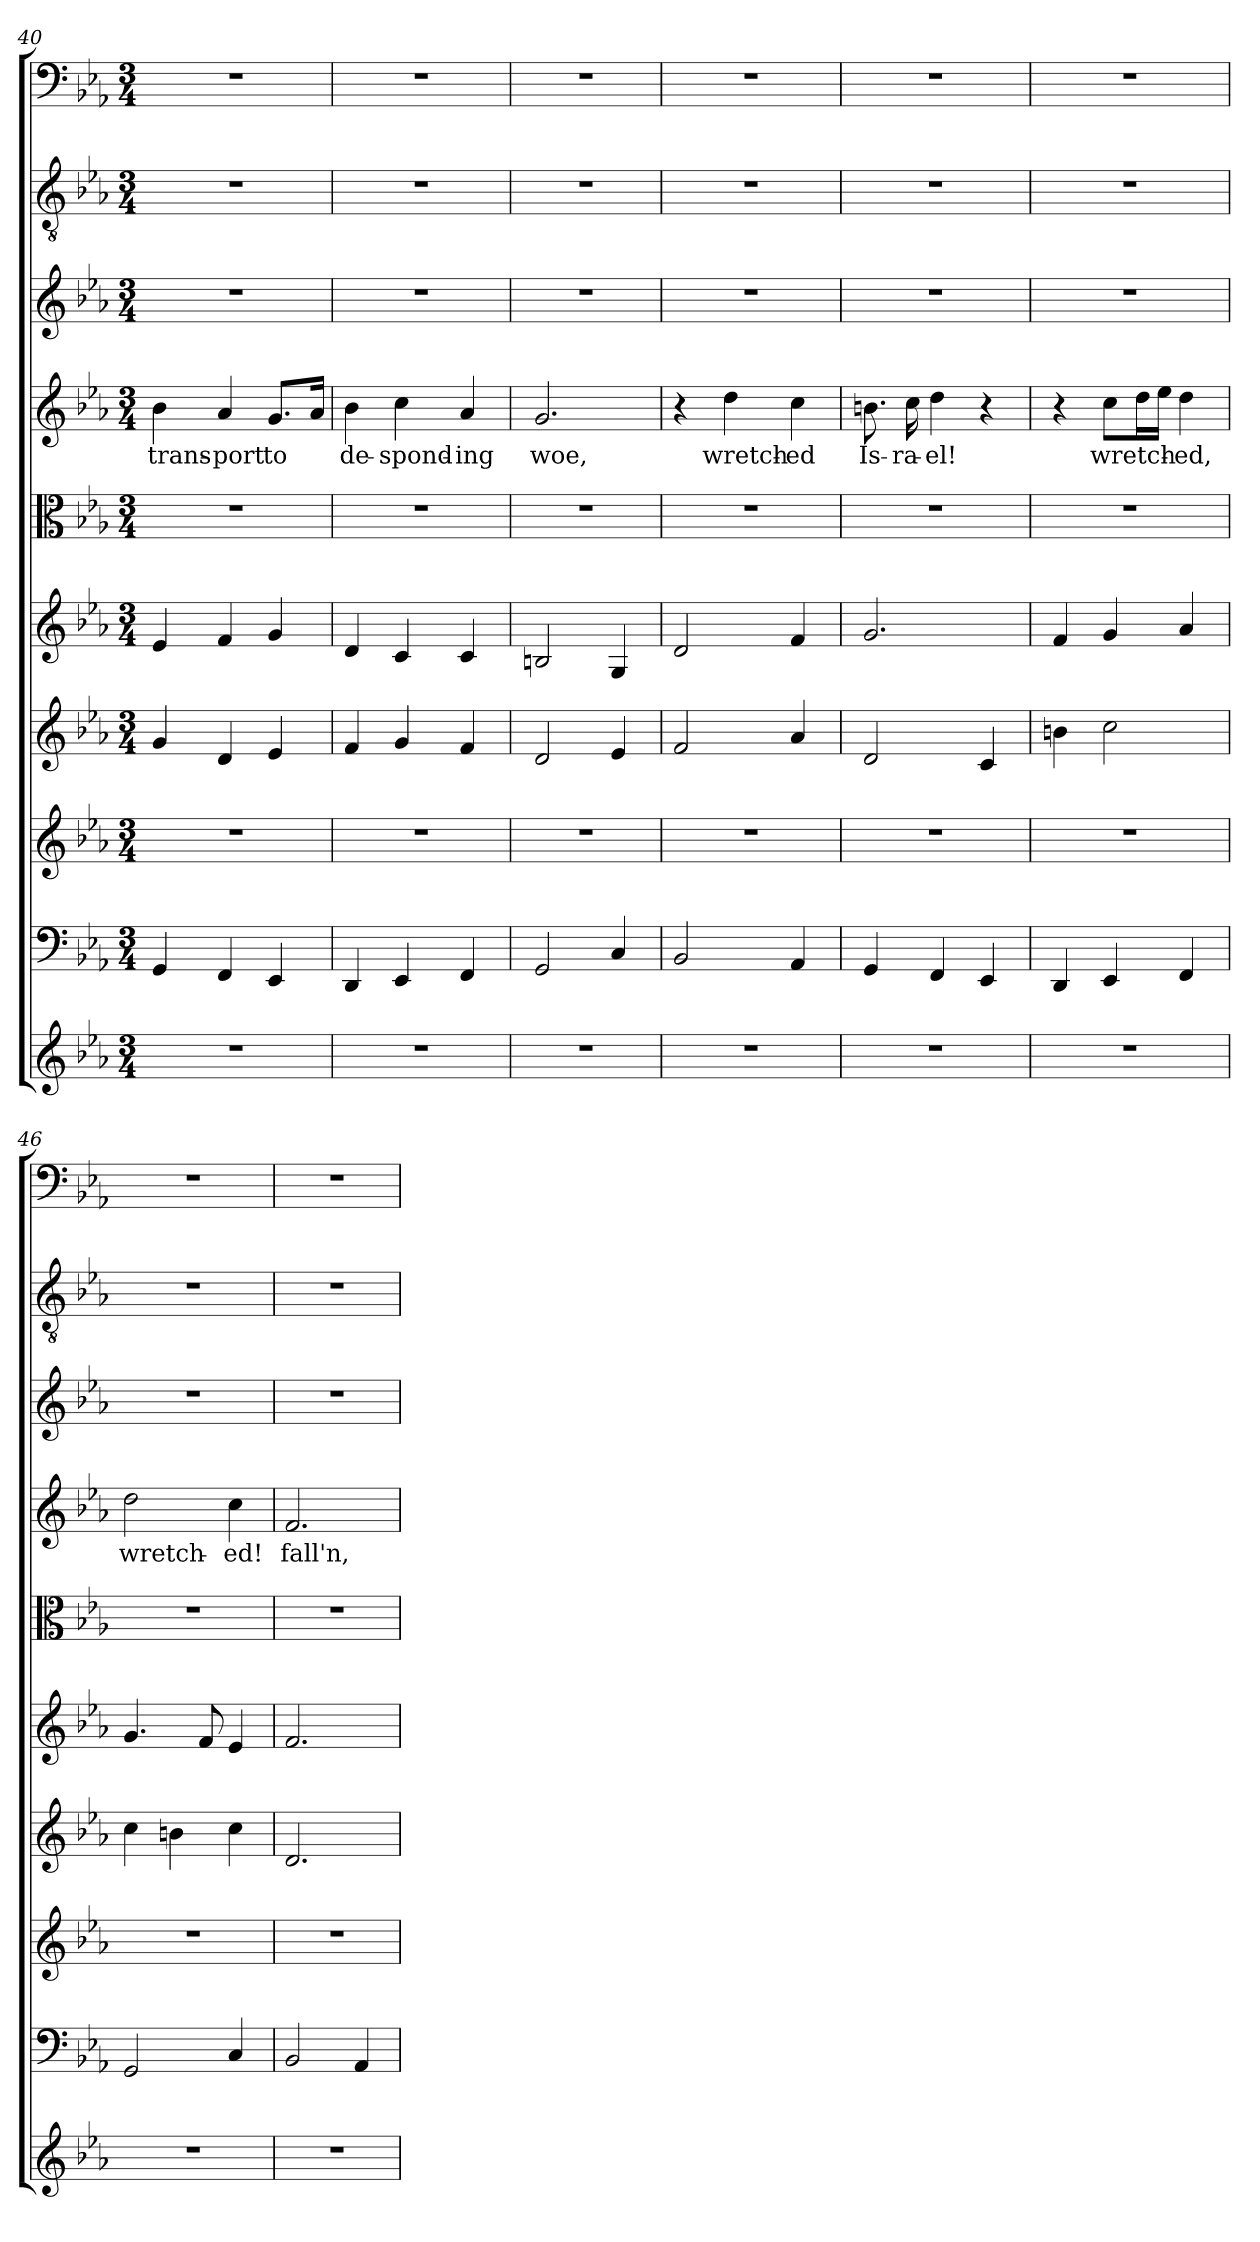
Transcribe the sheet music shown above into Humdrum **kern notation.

**kern	**kern	**kern	**kern	**kern	**kern	**kern	**text	**kern	**kern	**kern
*part10	*part9	*part8	*part7	*part6	*part5	*part4	*part4	*part3	*part2	*part1
*staff10	*staff9	*staff8	*staff7	*staff6	*staff5	*staff4	*staff4	*staff3	*staff2	*staff1
*clefG2	*clefF4	*clefG2	*clefG2	*clefG2	*clefC3	*clefG2	*	*clefG2	*clefGv2	*clefF4
*k[b-e-a-]	*k[b-e-a-]	*k[b-e-a-]	*k[b-e-a-]	*k[b-e-a-]	*k[b-e-a-]	*k[b-e-a-]	*	*k[b-e-a-]	*k[b-e-a-]	*k[b-e-a-]
*c:	*c:	*c:	*c:	*c:	*c:	*c:	*	*c:	*c:	*c:
*M3/4	*M3/4	*M3/4	*M3/4	*M3/4	*M3/4	*M3/4	*	*M3/4	*M3/4	*M3/4
=40	=40	=40	=40	=40	=40	=40	=40	=40	=40	=40
2.r	4GG/	2.r	4g/	4e-/	2.r	4b-\	trans-	2.r	2.r	2.r
.	4FF/	.	4d/	4f/	.	4a-/	-port	.	.	.
.	4EE-/	.	4e-/	4g/	.	8.g/L	to	.	.	.
.	.	.	.	.	.	16a-/Jk	.	.	.	.
=41	=41	=41	=41	=41	=41	=41	=41	=41	=41	=41
2.r	4DD/	2.r	4f/	4d/	2.r	4b-\	de-	2.r	2.r	2.r
.	4EE-/	.	4g/	4c/	.	4cc\	-spond-	.	.	.
.	4FF/	.	4f/	4c/	.	4a-/	-ing	.	.	.
=42	=42	=42	=42	=42	=42	=42	=42	=42	=42	=42
2.r	2GG/	2.r	2d/	2Bn/	2.r	2.g/	woe,	2.r	2.r	2.r
.	4C/	.	4e-/	4G/	.	.	.	.	.	.
=43	=43	=43	=43	=43	=43	=43	=43	=43	=43	=43
2.r	2BB-/	2.r	2f/	2d/	2.r	4r	.	2.r	2.r	2.r
.	.	.	.	.	.	4dd\	wretch-	.	.	.
.	4AA-/	.	4a-/	4f/	.	4cc\	-ed	.	.	.
=44	=44	=44	=44	=44	=44	=44	=44	=44	=44	=44
2.r	4GG/	2.r	2d/	2.g/	2.r	8.bn\	Is-	2.r	2.r	2.r
.	.	.	.	.	.	16cc\	-ra-	.	.	.
.	4FF/	.	.	.	.	4dd\	-el!	.	.	.
.	4EE-/	.	4c/	.	.	4r	.	.	.	.
=45	=45	=45	=45	=45	=45	=45	=45	=45	=45	=45
2.r	4DD/	2.r	4bn\	4f/	2.r	4r	.	2.r	2.r	2.r
.	4EE-/	.	2cc\	4g/	.	8cc\L	wretch-	.	.	.
.	.	.	.	.	.	16dd\L	.	.	.	.
.	.	.	.	.	.	16ee-\JJ	.	.	.	.
.	4FF/	.	.	4a-/	.	4dd\	-ed,	.	.	.
=46	=46	=46	=46	=46	=46	=46	=46	=46	=46	=46
2.r	2GG/	2.r	4cc\	4.g/	2.r	2dd\	wretch-	2.r	2.r	2.r
.	.	.	4bn\	.	.	.	.	.	.	.
.	.	.	.	8f/	.	.	.	.	.	.
.	4C/	.	4cc\	4e-/	.	4cc\	-ed!	.	.	.
=47	=47	=47	=47	=47	=47	=47	=47	=47	=47	=47
2.r	2BB-/	2.r	2.d/	2.f/	2.r	2.f/	fall'n,	2.r	2.r	2.r
.	4AA-/	.	.	.	.	.	.	.	.	.
=	=	=	=	=	=	=	=	=	=	=
*-	*-	*-	*-	*-	*-	*-	*-	*-	*-	*-
